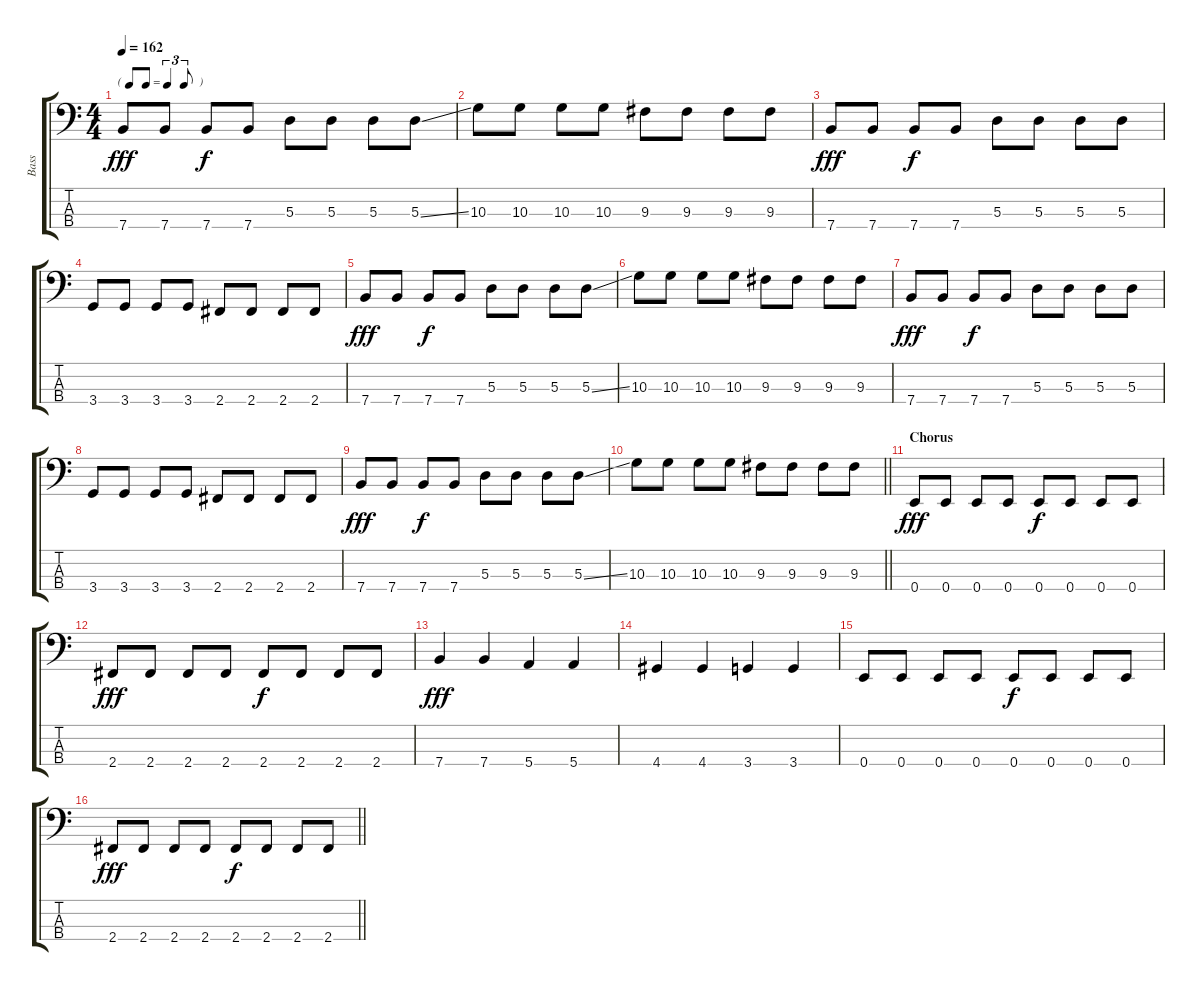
\track ("Bass" "Bass") {instrument electricbasspick}
\staff {score tabs}
\tuning (G2 D2 A1 E1) {hide}
\ts (4 4)
\tf triplet8th
\tempo 162
\clef f4
\ks c
7.4.8{dy fff} 7.4.8 7.4.8{dy f} 7.4.8 5.3.8 5.3.8 5.3.8 5.3{ss}.8 |
10.3.8 10.3.8 10.3.8 10.3.8 9.3.8 9.3.8 9.3.8 9.3.8 |
7.4.8{dy fff} 7.4.8 7.4.8{dy f} 7.4.8 5.3.8 5.3.8 5.3.8 5.3.8 |
3.4.8 3.4.8 3.4.8 3.4.8 2.4.8 2.4.8 2.4.8 2.4.8 |
7.4.8{dy fff} 7.4.8 7.4.8{dy f} 7.4.8 5.3.8 5.3.8 5.3.8 5.3{ss}.8 |
10.3.8 10.3.8 10.3.8 10.3.8 9.3.8 9.3.8 9.3.8 9.3.8 |
7.4.8{dy fff} 7.4.8 7.4.8{dy f} 7.4.8 5.3.8 5.3.8 5.3.8 5.3.8 |
3.4.8 3.4.8 3.4.8 3.4.8 2.4.8 2.4.8 2.4.8 2.4.8 |
7.4.8{dy fff} 7.4.8 7.4.8{dy f} 7.4.8 5.3.8 5.3.8 5.3.8 5.3{ss}.8 |
\barLineRight lightlight
10.3.8 10.3.8 10.3.8 10.3.8 9.3.8 9.3.8 9.3.8 9.3.8 |
\section ("" "Chorus")
0.4.8{dy fff} 0.4.8 0.4.8 0.4.8 0.4.8{dy f} 0.4.8 0.4.8 0.4.8 |
2.4.8{dy fff} 2.4.8 2.4.8 2.4.8 2.4.8{dy f} 2.4.8 2.4.8 2.4.8 |
7.4.4{dy fff} 7.4.4 5.4.4 5.4.4 |
4.4.4 4.4.4 3.4.4 3.4.4 |
0.4.8 0.4.8 0.4.8 0.4.8 0.4.8{dy f} 0.4.8 0.4.8 0.4.8 |
\barLineRight lightlight
2.4.8{dy fff} 2.4.8 2.4.8 2.4.8 2.4.8{dy f} 2.4.8 2.4.8 2.4.8
